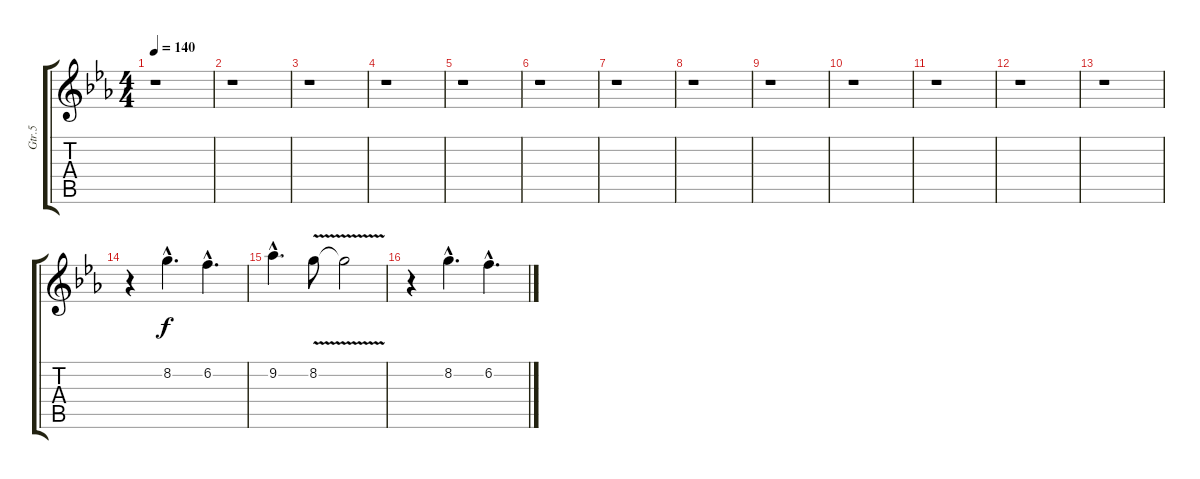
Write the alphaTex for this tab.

\track ("Gtr.5" "Gtr.5") {instrument distortionguitar}
\staff {score tabs}
\tuning (E4 B3 G3 D3 A2 E2) {hide}
\ts (4 4)
\tempo 140
\clef g2
\ks eb
r.1{dy f} |
r.1 |
r.1 |
r.1 |
r.1 |
r.1 |
r.1 |
r.1 |
r.1 |
r.1 |
r.1 |
r.1 |
r.1 |
r.4 8.2{hac}.4{d} 6.2{hac}.4{d} |
9.2{hac}.4{d} 8.2{v}.8 8.2{t}.2 |
r.4 8.2{hac}.4{d} 6.2{hac}.4{d}
